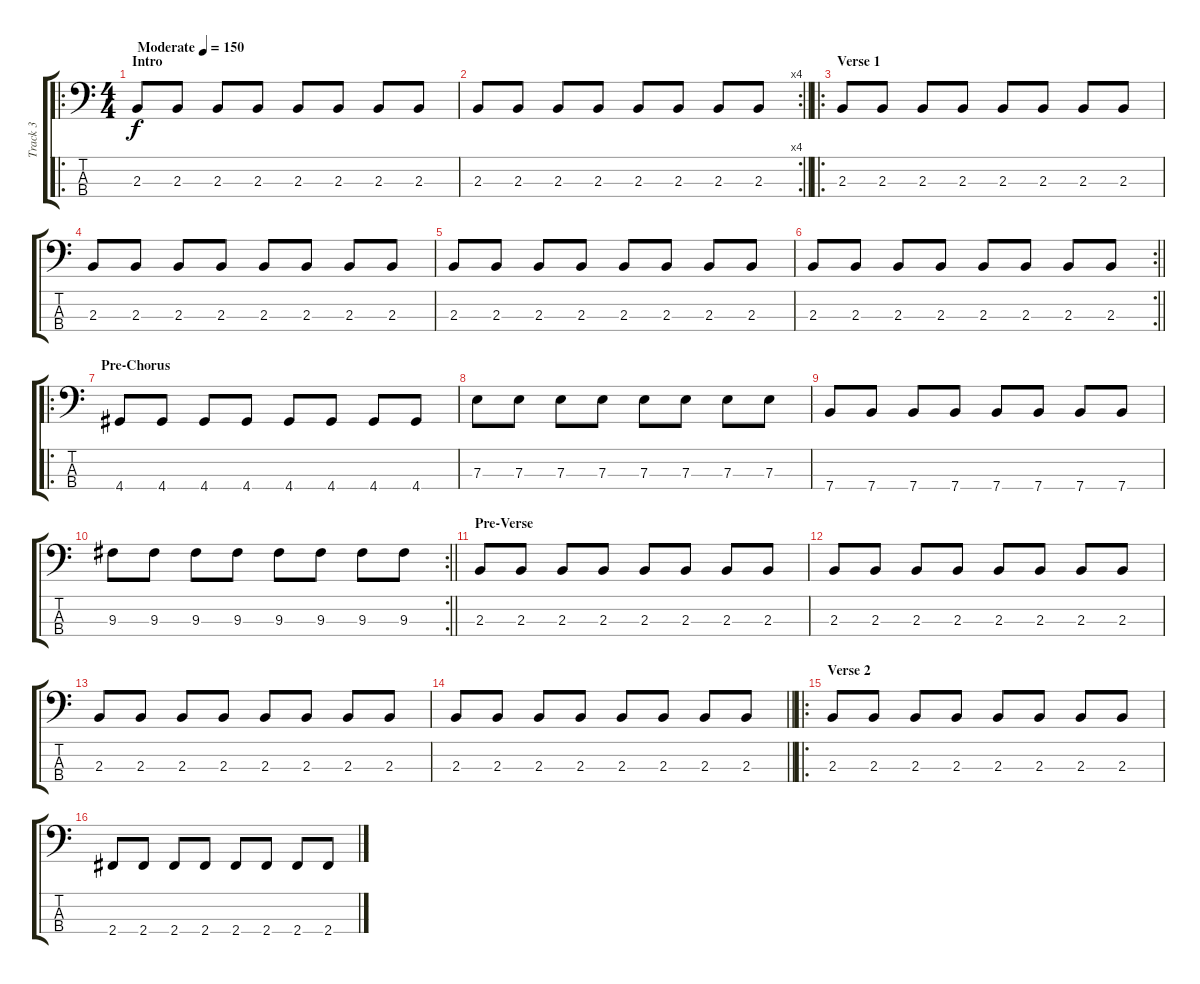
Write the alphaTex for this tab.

\track ("Track 3" "Track 3") {instrument electricbassfinger}
\staff {score tabs}
\tuning (G2 D2 A1 E1) {hide}
\ro
\ts (4 4)
\section ("" "Intro")
\tempo (150 "Moderate")
\clef f4
\ks c
2.3.8{dy f instrument electricbassfinger} 2.3.8 2.3.8 2.3.8 2.3.8 2.3.8 2.3.8 2.3.8 |
\rc 4
\barLineRight lightlight
2.3.8 2.3.8 2.3.8 2.3.8 2.3.8 2.3.8 2.3.8 2.3.8 |
\ro
\section ("" "Verse 1")
2.3.8 2.3.8 2.3.8 2.3.8 2.3.8 2.3.8 2.3.8 2.3.8 |
2.3.8 2.3.8 2.3.8 2.3.8 2.3.8 2.3.8 2.3.8 2.3.8 |
2.3.8 2.3.8 2.3.8 2.3.8 2.3.8 2.3.8 2.3.8 2.3.8 |
\rc 2
\barLineRight lightlight
2.3.8 2.3.8 2.3.8 2.3.8 2.3.8 2.3.8 2.3.8 2.3.8 |
\ro
\section ("" "Pre-Chorus")
4.4.8 4.4.8 4.4.8 4.4.8 4.4.8 4.4.8 4.4.8 4.4.8 |
7.3.8 7.3.8 7.3.8 7.3.8 7.3.8 7.3.8 7.3.8 7.3.8 |
7.4.8 7.4.8 7.4.8 7.4.8 7.4.8 7.4.8 7.4.8 7.4.8 |
\rc 2
\barLineRight lightlight
9.3.8 9.3.8 9.3.8 9.3.8 9.3.8 9.3.8 9.3.8 9.3.8 |
\section ("" "Pre-Verse")
2.3.8 2.3.8 2.3.8 2.3.8 2.3.8 2.3.8 2.3.8 2.3.8 |
2.3.8 2.3.8 2.3.8 2.3.8 2.3.8 2.3.8 2.3.8 2.3.8 |
2.3.8 2.3.8 2.3.8 2.3.8 2.3.8 2.3.8 2.3.8 2.3.8 |
\barLineRight lightlight
2.3.8 2.3.8 2.3.8 2.3.8 2.3.8 2.3.8 2.3.8 2.3.8 |
\ro
\section ("" "Verse 2")
2.3.8 2.3.8 2.3.8 2.3.8 2.3.8 2.3.8 2.3.8 2.3.8 |
2.4.8 2.4.8 2.4.8 2.4.8 2.4.8 2.4.8 2.4.8 2.4.8
